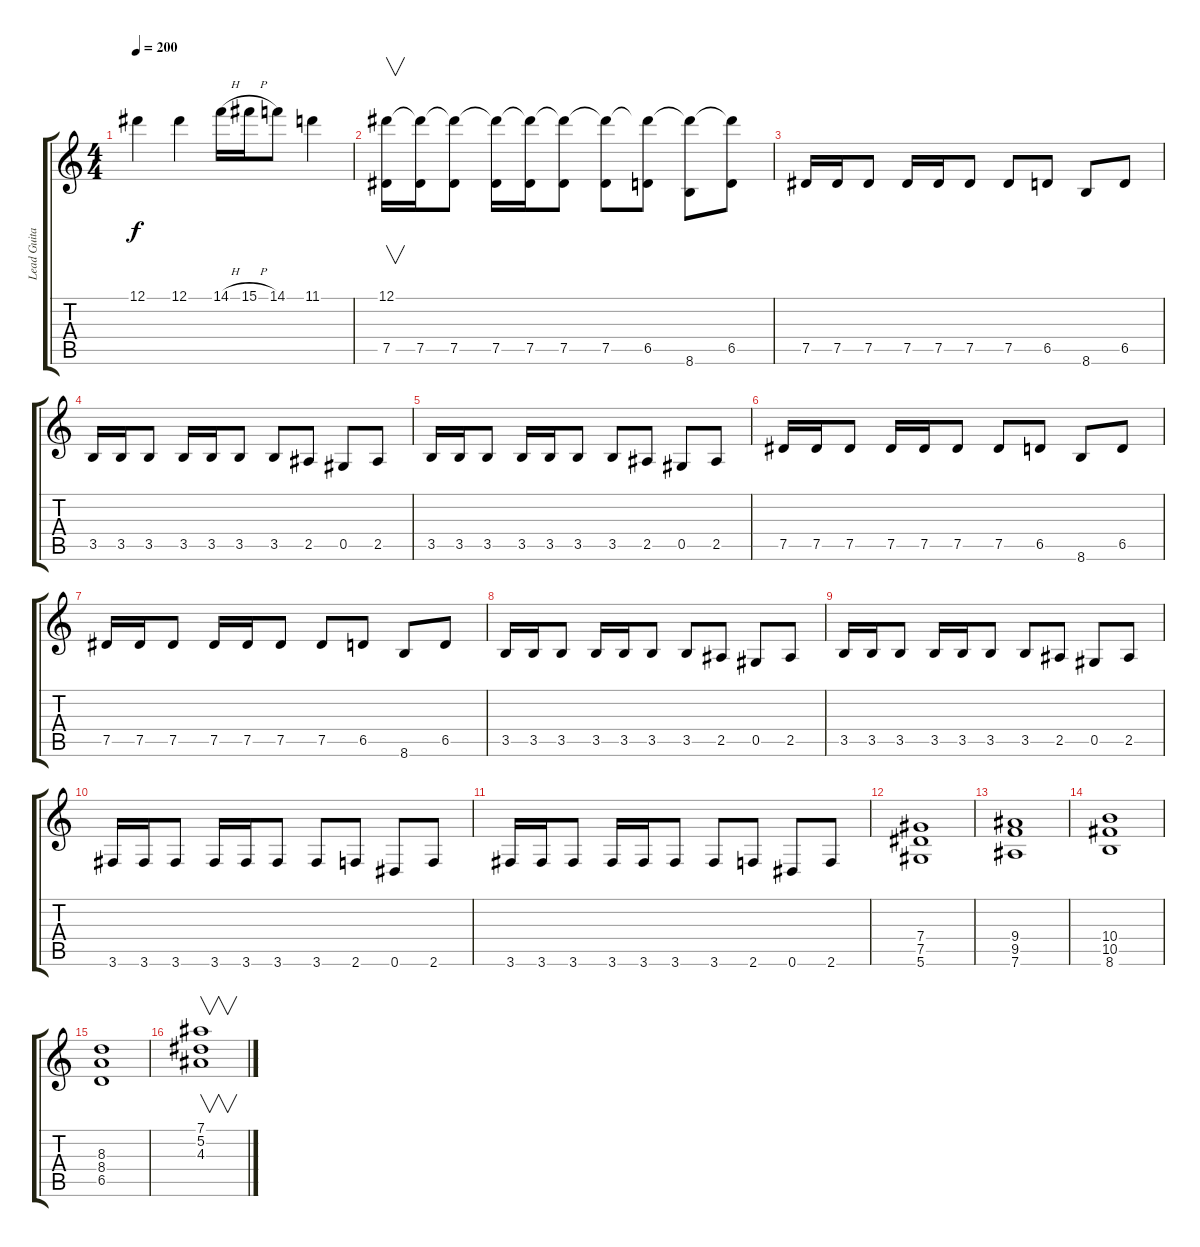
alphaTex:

\track ("Lead Guitar" "Lead Guita") {instrument distortionguitar}
\staff {score tabs}
\tuning (Eb4 Bb3 Gb3 Db3 Ab2 Eb2) {hide}
\ts (4 4)
\tempo 200
\clef g2
\ks c
12.1{t}.4{dy f} 12.1.4 14.1{h}.16 15.1{h}.16 14.1.8 11.1.4 |
(12.1 7.5).16{v} (12.1{t} 7.5).16 (12.1{t} 7.5).8 (12.1{t} 7.5).16 (12.1{t} 7.5).16 (12.1{t} 7.5).8 (12.1{t} 7.5).8 (12.1{t} 6.5).8 (12.1{t} 8.6).8 (12.1{t} 6.5).8 |
7.5.16 7.5.16 7.5.8 7.5.16 7.5.16 7.5.8 7.5.8 6.5.8 8.6.8 6.5.8 |
3.5.16 3.5.16 3.5.8 3.5.16 3.5.16 3.5.8 3.5.8 2.5.8 0.5.8 2.5.8 |
3.5.16 3.5.16 3.5.8 3.5.16 3.5.16 3.5.8 3.5.8 2.5.8 0.5.8 2.5.8 |
7.5.16 7.5.16 7.5.8 7.5.16 7.5.16 7.5.8 7.5.8 6.5.8 8.6.8 6.5.8 |
7.5.16 7.5.16 7.5.8 7.5.16 7.5.16 7.5.8 7.5.8 6.5.8 8.6.8 6.5.8 |
3.5.16 3.5.16 3.5.8 3.5.16 3.5.16 3.5.8 3.5.8 2.5.8 0.5.8 2.5.8 |
3.5.16 3.5.16 3.5.8 3.5.16 3.5.16 3.5.8 3.5.8 2.5.8 0.5.8 2.5.8 |
3.6.16 3.6.16 3.6.8 3.6.16 3.6.16 3.6.8 3.6.8 2.6.8 0.6.8 2.6.8 |
3.6.16 3.6.16 3.6.8 3.6.16 3.6.16 3.6.8 3.6.8 2.6.8 0.6.8 2.6.8 |
(7.4 7.5 5.6).1 |
(9.4 9.5 7.6).1 |
(10.4 10.5 8.6).1 |
(8.3 8.4 6.5).1 |
(7.1 5.2 4.3).1{v instrument acousticguitarsteel}
